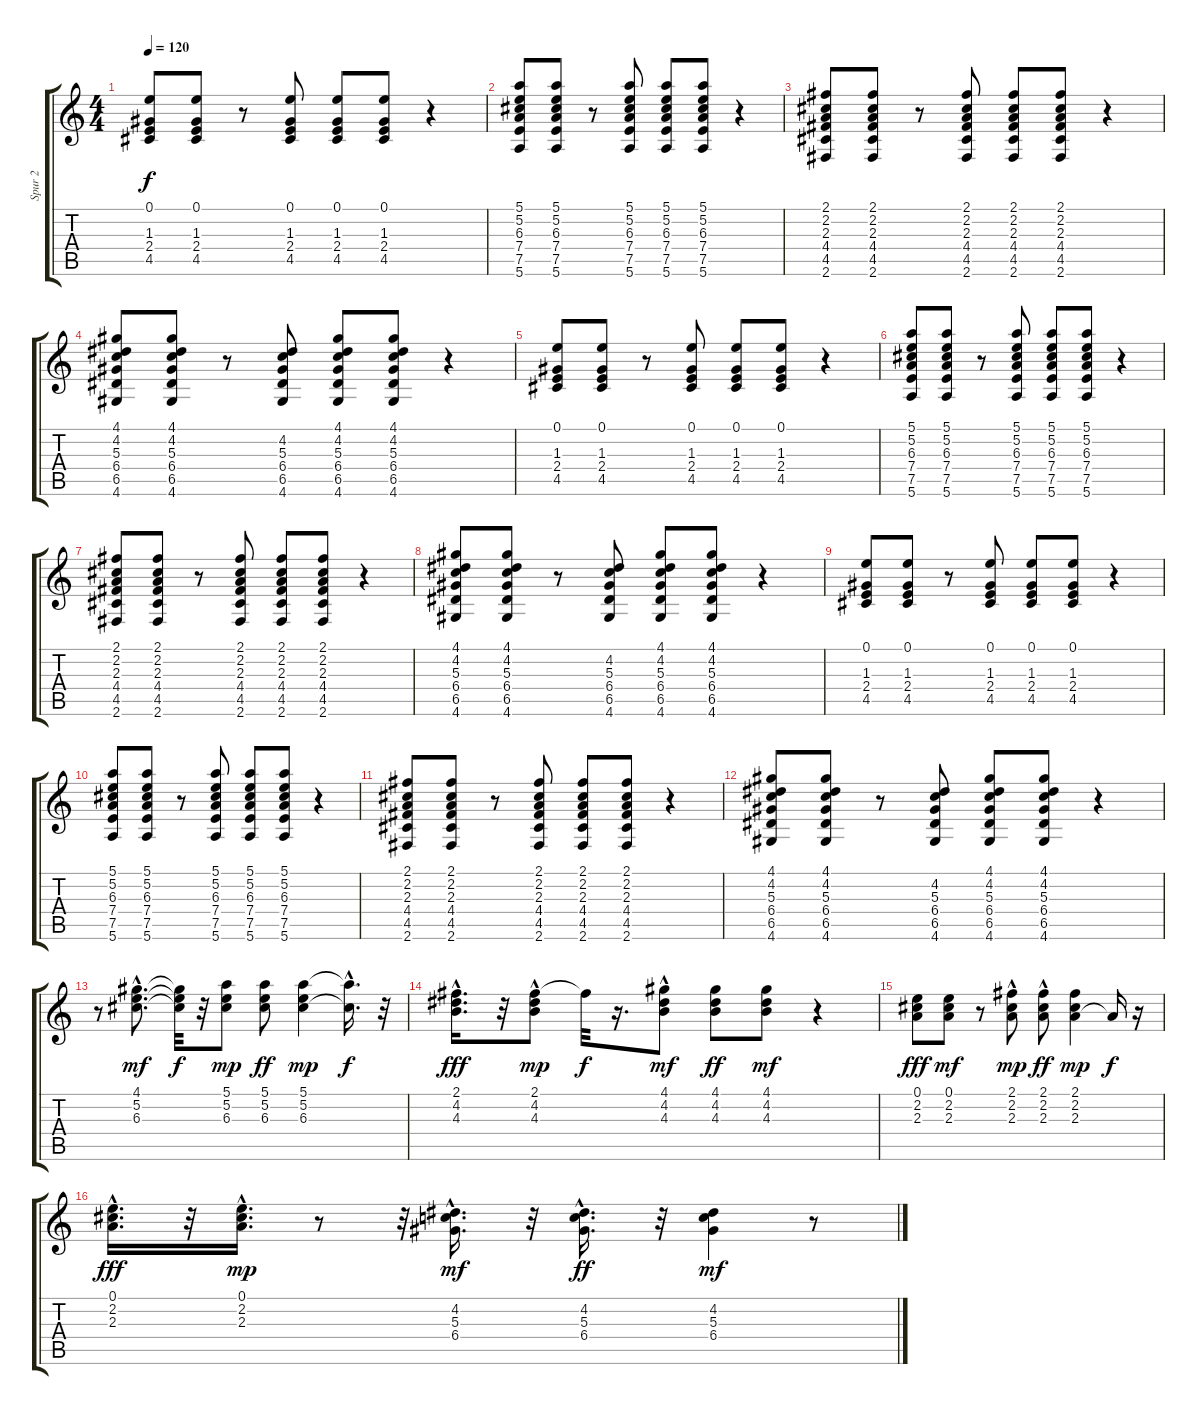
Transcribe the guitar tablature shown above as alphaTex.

\track ("Spur 2" "Spur 2") {instrument acousticguitarsteel}
\staff {score tabs}
\tuning (E4 B3 G3 D3 A2 E2) {hide}
\ts (4 4)
\tempo 120
\clef g2
\ks c
(0.1 1.3 2.4 4.5).8{dy f} (0.1 1.3 2.4 4.5).8 r.8 (0.1 1.3 2.4 4.5).8 (0.1 1.3 2.4 4.5).8 (0.1 1.3 2.4 4.5).8 r.4 |
(5.1 5.2 6.3 7.4 7.5 5.6).8 (5.1 5.2 6.3 7.4 7.5 5.6).8 r.8 (5.1 5.2 6.3 7.4 7.5 5.6).8 (5.1 5.2 6.3 7.4 7.5 5.6).8 (5.1 5.2 6.3 7.4 7.5 5.6).8 r.4 |
(2.1 2.2 2.3 4.4 4.5 2.6).8 (2.1 2.2 2.3 4.4 4.5 2.6).8 r.8 (2.1 2.2 2.3 4.4 4.5 2.6).8 (2.1 2.2 2.3 4.4 4.5 2.6).8 (2.1 2.2 2.3 4.4 4.5 2.6).8 r.4 |
(4.1 4.2 5.3 6.4 6.5 4.6).8 (4.1 4.2 5.3 6.4 6.5 4.6).8 r.8 (4.2 5.3 6.4 6.5 4.6).8 (4.1 4.2 5.3 6.4 6.5 4.6).8 (4.1 4.2 5.3 6.4 6.5 4.6).8 r.4 |
(0.1 1.3 2.4 4.5).8 (0.1 1.3 2.4 4.5).8 r.8 (0.1 1.3 2.4 4.5).8 (0.1 1.3 2.4 4.5).8 (0.1 1.3 2.4 4.5).8 r.4 |
(5.1 5.2 6.3 7.4 7.5 5.6).8 (5.1 5.2 6.3 7.4 7.5 5.6).8 r.8 (5.1 5.2 6.3 7.4 7.5 5.6).8 (5.1 5.2 6.3 7.4 7.5 5.6).8 (5.1 5.2 6.3 7.4 7.5 5.6).8 r.4 |
(2.1 2.2 2.3 4.4 4.5 2.6).8 (2.1 2.2 2.3 4.4 4.5 2.6).8 r.8 (2.1 2.2 2.3 4.4 4.5 2.6).8 (2.1 2.2 2.3 4.4 4.5 2.6).8 (2.1 2.2 2.3 4.4 4.5 2.6).8 r.4 |
(4.1 4.2 5.3 6.4 6.5 4.6).8 (4.1 4.2 5.3 6.4 6.5 4.6).8 r.8 (4.2 5.3 6.4 6.5 4.6).8 (4.1 4.2 5.3 6.4 6.5 4.6).8 (4.1 4.2 5.3 6.4 6.5 4.6).8 r.4 |
(0.1 1.3 2.4 4.5).8 (0.1 1.3 2.4 4.5).8 r.8 (0.1 1.3 2.4 4.5).8 (0.1 1.3 2.4 4.5).8 (0.1 1.3 2.4 4.5).8 r.4 |
(5.1 5.2 6.3 7.4 7.5 5.6).8 (5.1 5.2 6.3 7.4 7.5 5.6).8 r.8 (5.1 5.2 6.3 7.4 7.5 5.6).8 (5.1 5.2 6.3 7.4 7.5 5.6).8 (5.1 5.2 6.3 7.4 7.5 5.6).8 r.4 |
(2.1 2.2 2.3 4.4 4.5 2.6).8 (2.1 2.2 2.3 4.4 4.5 2.6).8 r.8 (2.1 2.2 2.3 4.4 4.5 2.6).8 (2.1 2.2 2.3 4.4 4.5 2.6).8 (2.1 2.2 2.3 4.4 4.5 2.6).8 r.4 |
(4.1 4.2 5.3 6.4 6.5 4.6).8 (4.1 4.2 5.3 6.4 6.5 4.6).8 r.8 (4.2 5.3 6.4 6.5 4.6).8 (4.1 4.2 5.3 6.4 6.5 4.6).8 (4.1 4.2 5.3 6.4 6.5 4.6).8 r.4 |
r.8 (4.1{hac} 5.2{hac} 6.3{hac}).8{d dy mf} (4.1{t} 5.2{t} 6.3{t}).32{dy f} r.32 (5.1 5.2 6.3).8{dy mp} (5.1 5.2 6.3).8{dy ff} (5.1 5.2 6.3).4{dy mp} (5.1{hac t} 6.3{t}).16{d dy f} r.32 |
(2.1{hac} 4.2{hac} 4.3{hac}).16{d dy fff} r.32 (2.1 4.2{hac} 4.3{hac}).8{dy mp} 2.1{t}.32{dy f} r.16{d} (4.1 4.2 4.3{hac}).8{dy mf} (4.1 4.2 4.3).8{dy ff} (4.1 4.2 4.3).8{dy mf} r.4 |
(0.1 2.2 2.3).8{dy fff} (0.1 2.2 2.3).8{dy mf} r.8 (2.1 2.2 2.3{hac}).8{dy mp} (2.1 2.2 2.3{hac}).8{dy ff} (2.1 2.2 2.3).4{dy mp} 2.3{t}.16{dy f} r.16 |
(0.1{hac} 2.2{hac} 2.3{hac}).16{d dy fff} r.32 (0.1{hac} 2.2{hac} 2.3{hac}).16{d dy mp} r.8 r.32 (4.2{hac} 5.3{hac} 6.4{hac}).16{d dy mf} r.32 (4.2{hac} 5.3{hac} 6.4{hac}).16{d dy ff} r.32 (4.2 5.3 6.4).4{dy mf} r.8
